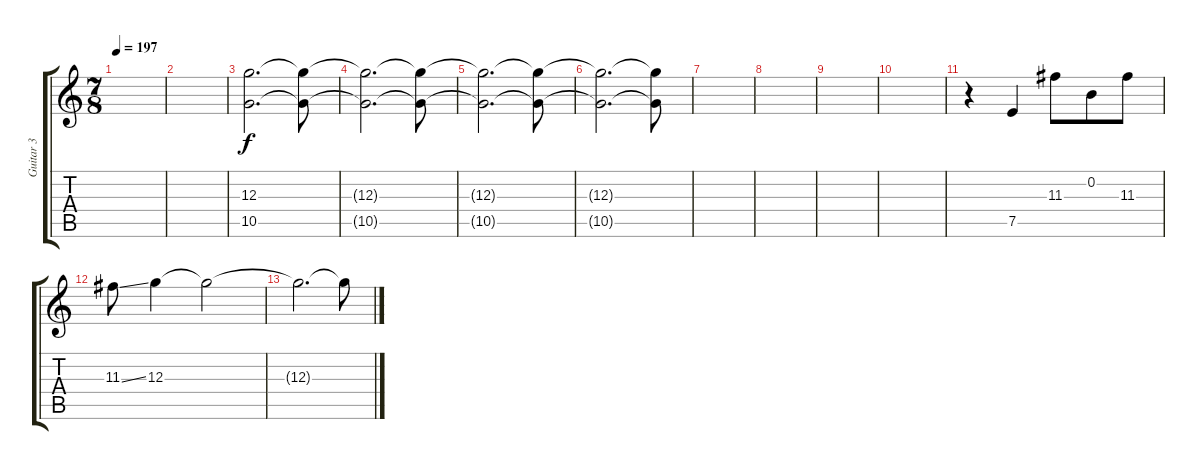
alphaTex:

\track ("Guitar 3" "Guitar 3") {instrument overdrivenguitar}
\staff {score tabs}
\tuning (E4 B3 G3 D3 A2 E2) {hide}
\ts (7 8)
\tempo 197
\clef g2
\ks c
|
|
(12.3 10.5).2{d volume 10 instrument overdrivenguitar} (12.3{t} 10.5{t}).8 |
(12.3{t} 10.5{t}).2{d} (12.3{t} 10.5{t}).8 |
(12.3{t} 10.5{t}).2{d volume 9} (12.3{t} 10.5{t}).8 |
(12.3{t} 10.5{t}).2{d volume 6} (12.3{t} 10.5{t}).8 |
|
|
|
|
r.4{volume 16 instrument electricguitarjazz} 7.5.4 11.3.8 0.2.8 11.3.8 |
11.3{ss}.8{instrument electricguitarjazz} 12.3.4 12.3{t}.2 |
12.3{t}.2{d instrument electricguitarjazz} 12.3{t}.8
